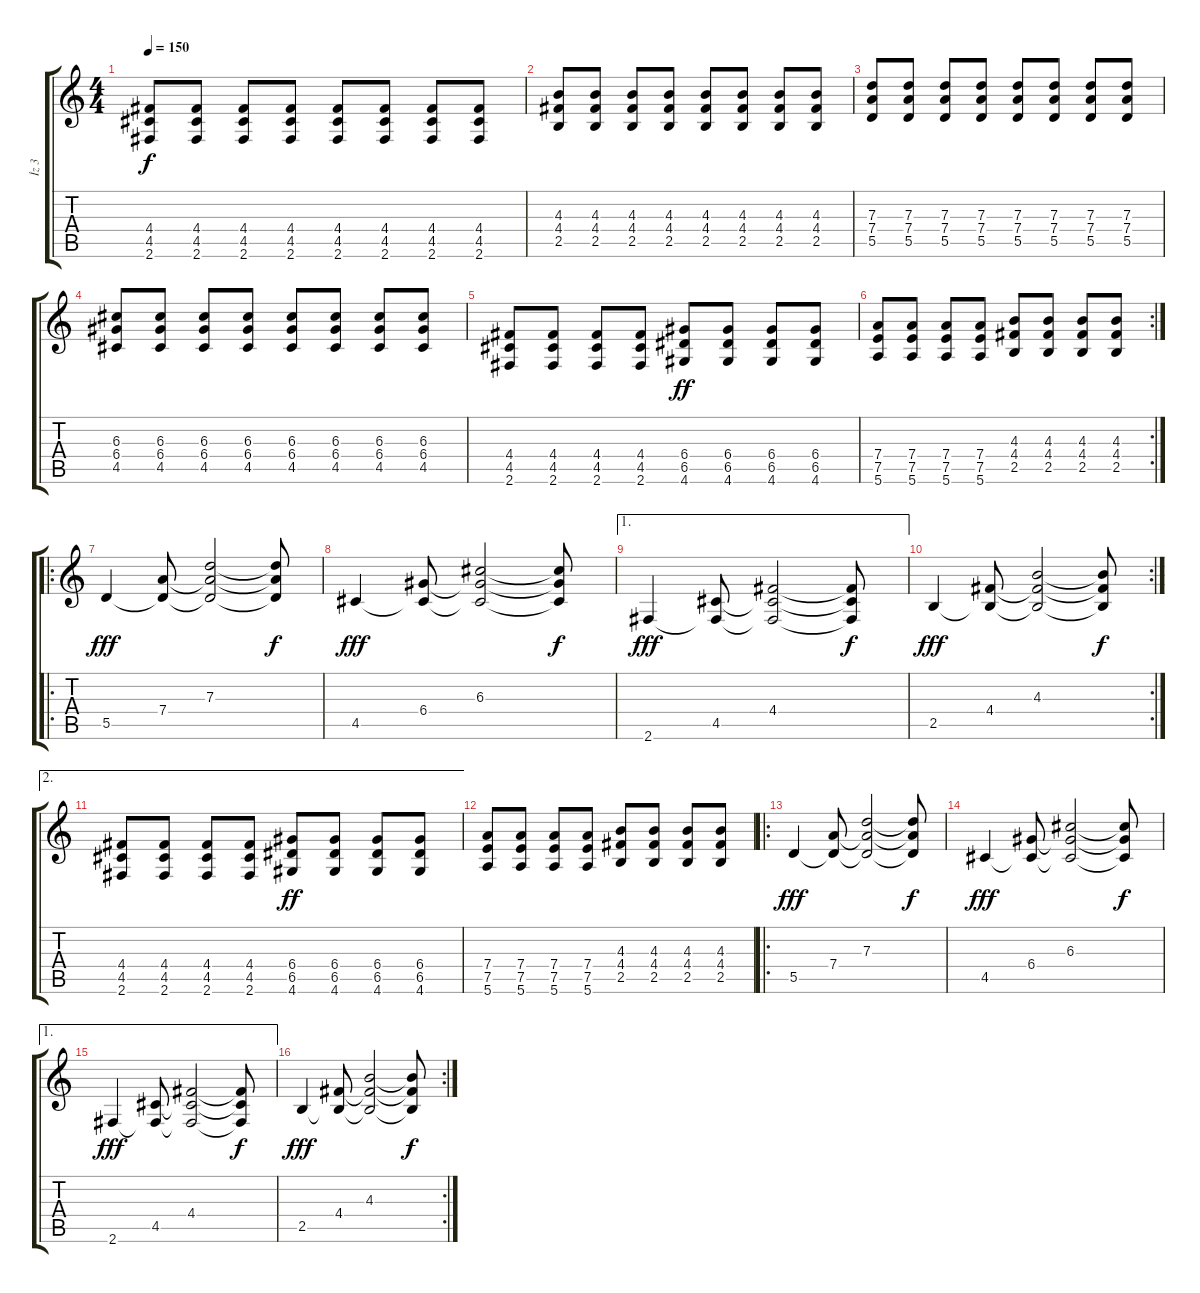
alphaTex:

\track ("İz 3" "İz 3") {instrument distortionguitar}
\staff {score tabs}
\tuning (E4 B3 G3 D3 A2 E2) {hide}
\ts (4 4)
\tempo 150
\clef g2
\ks c
(4.4 4.5 2.6).8{dy f} (4.4 4.5 2.6).8 (4.4 4.5 2.6).8 (4.4 4.5 2.6).8 (4.4 4.5 2.6).8 (4.4 4.5 2.6).8 (4.4 4.5 2.6).8 (4.4 4.5 2.6).8 |
(4.3 4.4 2.5).8 (4.3 4.4 2.5).8 (4.3 4.4 2.5).8 (4.3 4.4 2.5).8 (4.3 4.4 2.5).8 (4.3 4.4 2.5).8 (4.3 4.4 2.5).8 (4.3 4.4 2.5).8 |
(7.3 7.4 5.5).8 (7.3 7.4 5.5).8 (7.3 7.4 5.5).8 (7.3 7.4 5.5).8 (7.3 7.4 5.5).8 (7.3 7.4 5.5).8 (7.3 7.4 5.5).8 (7.3 7.4 5.5).8 |
(6.3 6.4 4.5).8 (6.3 6.4 4.5).8 (6.3 6.4 4.5).8 (6.3 6.4 4.5).8 (6.3 6.4 4.5).8 (6.3 6.4 4.5).8 (6.3 6.4 4.5).8 (6.3 6.4 4.5).8 |
(4.4 4.5 2.6).8 (4.4 4.5 2.6).8 (4.4 4.5 2.6).8 (4.4 4.5 2.6).8 (6.4 6.5 4.6).8{dy ff} (6.4 6.5 4.6).8 (6.4 6.5 4.6).8 (6.4 6.5 4.6).8 |
\rc 2
(7.4 7.5 5.6).8 (7.4 7.5 5.6).8 (7.4 7.5 5.6).8 (7.4 7.5 5.6).8 (4.3 4.4 2.5).8 (4.3 4.4 2.5).8 (4.3 4.4 2.5).8 (4.3 4.4 2.5).8 |
\ro
5.5.4{dy fff} (7.4 5.5{t}).8 (7.3 7.4{t} 5.5{t}).2 (7.3{t} 7.4{t} 5.5{t}).8{dy f} |
4.5.4{dy fff} (6.4 4.5{t}).8 (6.3 6.4{t} 4.5{t}).2 (6.3{t} 6.4{t} 4.5{t}).8{dy f} |
\ae 1
2.6.4{dy fff} (4.5 2.6{t}).8 (4.4 4.5{t} 2.6{t}).2 (4.4{t} 4.5{t} 2.6{t}).8{dy f} |
\rc 2
2.5.4{dy fff} (4.4 2.5{t}).8 (4.3 4.4{t} 2.5{t}).2 (4.3{t} 4.4{t} 2.5{t}).8{dy f} |
\ae 2
(4.4 4.5 2.6).8 (4.4 4.5 2.6).8 (4.4 4.5 2.6).8 (4.4 4.5 2.6).8 (6.4 6.5 4.6).8{dy ff} (6.4 6.5 4.6).8 (6.4 6.5 4.6).8 (6.4 6.5 4.6).8 |
(7.4 7.5 5.6).8 (7.4 7.5 5.6).8 (7.4 7.5 5.6).8 (7.4 7.5 5.6).8 (4.3 4.4 2.5).8 (4.3 4.4 2.5).8 (4.3 4.4 2.5).8 (4.3 4.4 2.5).8 |
\ro
5.5.4{dy fff} (7.4 5.5{t}).8 (7.3 7.4{t} 5.5{t}).2 (7.3{t} 7.4{t} 5.5{t}).8{dy f} |
4.5.4{dy fff} (6.4 4.5{t}).8 (6.3 6.4{t} 4.5{t}).2 (6.3{t} 6.4{t} 4.5{t}).8{dy f} |
\ae 1
2.6.4{dy fff} (4.5 2.6{t}).8 (4.4 4.5{t} 2.6{t}).2 (4.4{t} 4.5{t} 2.6{t}).8{dy f} |
\rc 2
2.5.4{dy fff} (4.4 2.5{t}).8 (4.3 4.4{t} 2.5{t}).2 (4.3{t} 4.4{t} 2.5{t}).8{dy f}
